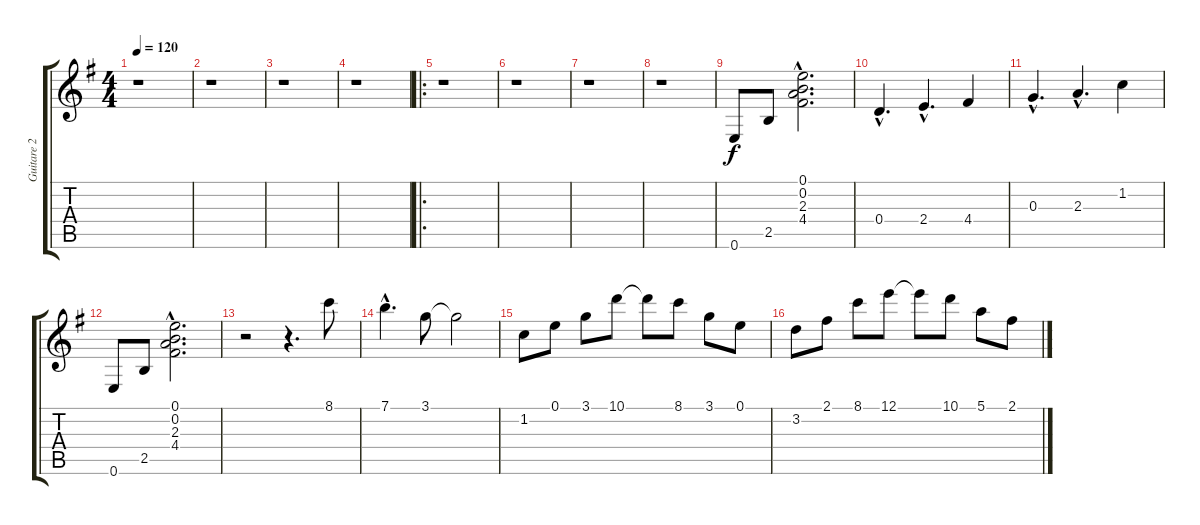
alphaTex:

\track ("Guitare 2" "Guitare 2") {instrument acousticguitarsteel}
\staff {score tabs}
\tuning (E4 B3 G3 D3 A2 E2) {hide}
\ts (4 4)
\tempo 120
\clef g2
\ks g
r.1{dy f instrument acousticguitarsteel} |
r.1 |
r.1 |
r.1 |
\ro
r.1 |
r.1 |
r.1 |
r.1 |
0.6.8 2.5.8 (0.1{hac} 0.2{hac} 2.3{hac} 4.4{hac}).2{d} |
0.4{hac}.4{d} 2.4{hac}.4{d} 4.4.4 |
0.3{hac}.4{d} 2.3{hac}.4{d} 1.2.4 |
0.6.8 2.5.8 (0.1{hac} 0.2{hac} 2.3{hac} 4.4{hac}).2{d} |
r.2 r.4{d} 8.1.8 |
7.1{hac}.4{d} 3.1.8 3.1{t}.2 |
1.2.8 0.1.8 3.1.8 10.1.8 10.1{t}.8 8.1.8 3.1.8 0.1.8 |
3.2.8 2.1.8 8.1.8 12.1.8 12.1{t}.8 10.1.8 5.1.8 2.1.8
